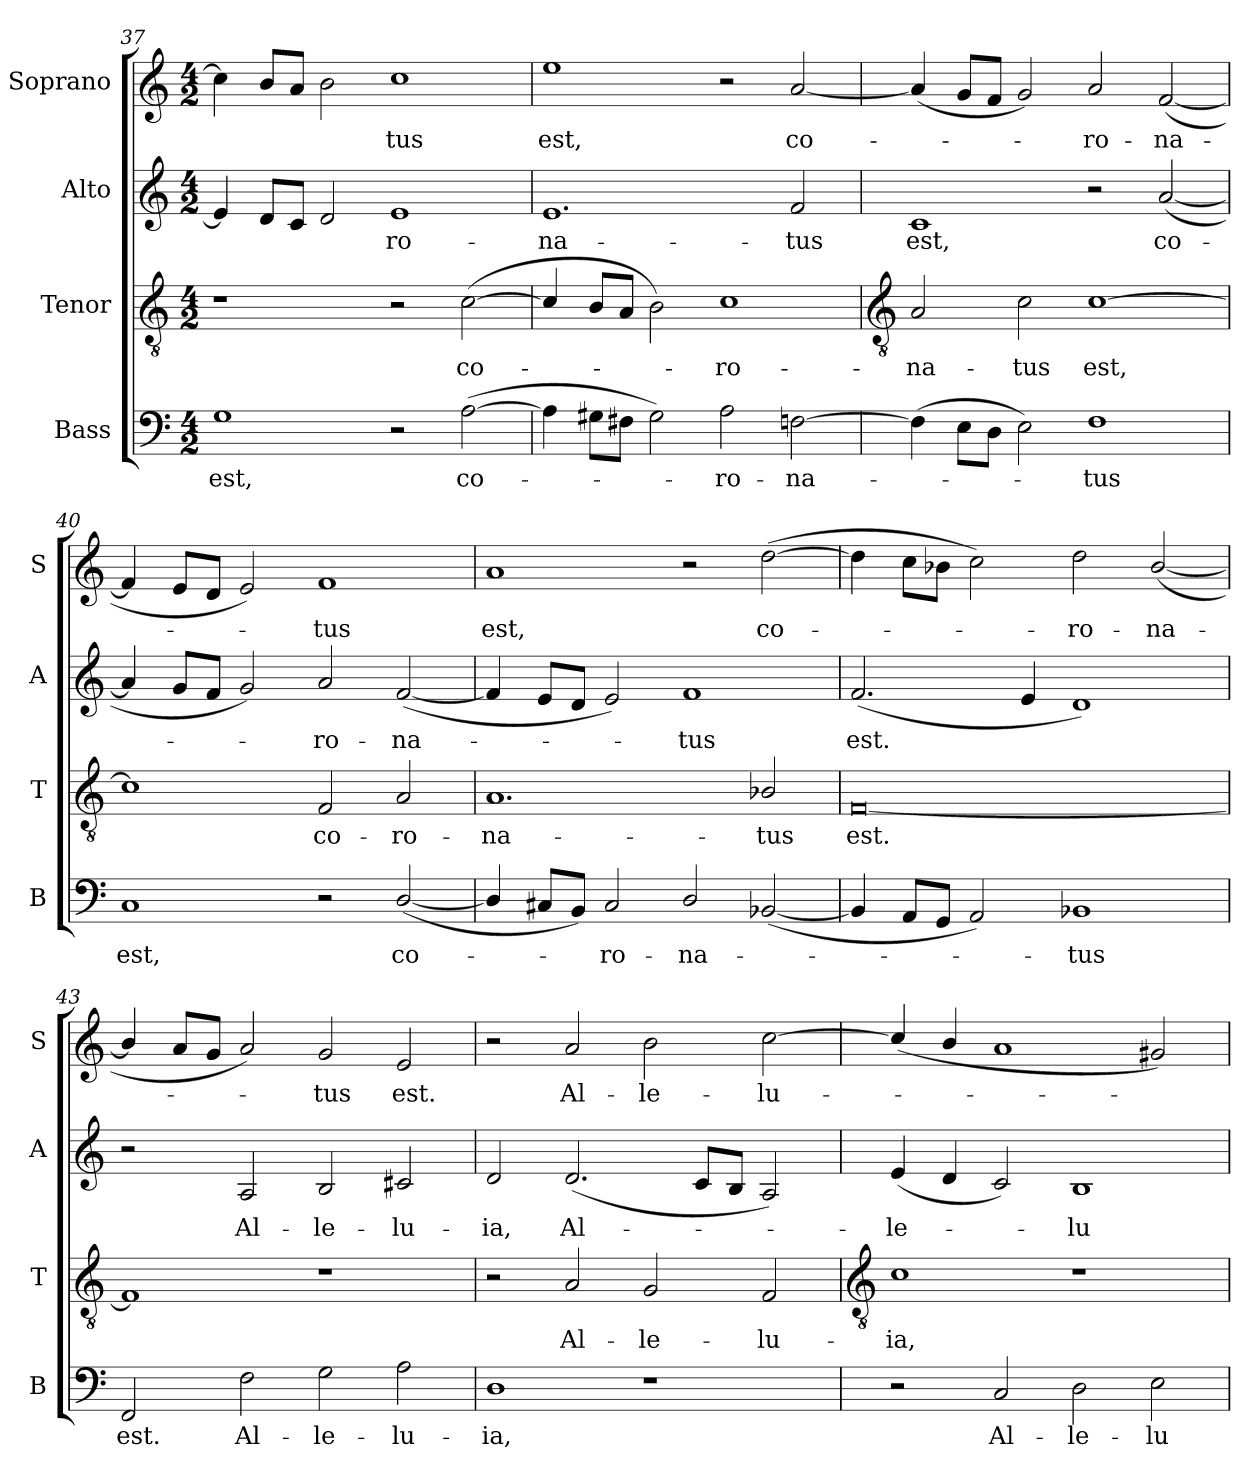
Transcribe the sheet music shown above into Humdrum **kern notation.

**kern	**text	**kern	**text	**kern	**text	**kern	**text
*part4	*part4	*part3	*part3	*part2	*part2	*part1	*part1
*staff4	*staff4	*staff3	*staff3	*staff2	*staff2	*staff1	*staff1
*I"Bass	*	*I"Tenor	*	*I"Alto	*	*I"Soprano	*
*I'B	*	*I'T	*	*I'A	*	*I'S	*
*clefF4	*	*clefGv2	*	*clefG2	*	*clefG2	*
*k[]	*	*k[]	*	*k[]	*	*k[]	*
*C:	*	*C:	*	*C:	*	*C:	*
*M4/2	*	*M4/2	*	*M4/2	*	*M4/2	*
=37	=37	=37	=37	=37	=37	=37	=37
!	!LO:LY:b	!	!	!	!	!	!
1G	est,	1r	.	4e]	.	4cc]	.
.	.	.	.	8dL	.	8bL	.
.	.	.	.	8cJ	.	8aJ	.
.	.	.	.	2d	.	2b	.
!	!	!	!	!	!LO:LY:b	!	!LO:LY:b
2r	.	2r	.	1e	ro-	1cc	tus
!	!LO:LY:b	!	!LO:LY:b	!	!	!	!
(>[2A	co-	(>[2c\	co-	.	.	.	.
=38	=38	=38	=38	=38	=38	=38	=38
!	!	!	!	!	!LO:LY:b	!	!LO:LY:b
4A]	.	4c/]	.	1.e	-na-	1ee	est,
8G#XL	.	8BL	.	.	.	.	.
8F#XJ	.	8AJ	.	.	.	.	.
2G#)	.	2B)	.	.	.	.	.
!	!LO:LY:b	!	!LO:LY:b	!	!	!	!
2A	ro-	1c	ro-	.	.	2r	.
!	!LO:LY:b	!	!	!	!LO:LY:b	!	!LO:LY:b
[2Fn	-na-	.	.	2f	-tus	[2a	co-
!!LO:LB:g=z
=39	=39	=39	=39	=39	=39	=39	=39
*	*	*clefGv2	*	*	*	*	*
!	!	!	!LO:LY:b	!	!LO:LY:b	!	!
(>4F]	.	2A	-na-	1c	est,	(<4a]	.
8EL	.	.	.	.	.	8gL	.
8DJ	.	.	.	.	.	8fJ	.
!	!	!	!LO:LY:b	!	!	!	!
2E)	.	2c	-tus	.	.	2g)	.
!	!LO:LY:b	!	!LO:LY:b	!	!	!	!LO:LY:b
1F	tus	[1c	est,	2r	.	2a	ro-
!	!	!	!	!	!LO:LY:b	!	!LO:LY:b
.	.	.	.	(<[2a	co-	(<[2f	-na-
=40	=40	=40	=40	=40	=40	=40	=40
!	!LO:LY:b	!	!	!	!	!	!
1C	est,	1c]	.	4a]	.	4f]	.
.	.	.	.	8gL	.	8eL	.
.	.	.	.	8fJ	.	8dJ	.
.	.	.	.	2g)	.	2e)	.
!	!	!	!LO:LY:b	!	!LO:LY:b	!	!LO:LY:b
2r	.	2F	co-	2a	ro-	1f	tus
!	!LO:LY:b	!	!LO:LY:b	!	!LO:LY:b	!	!
(<[2D/	co-	2A	-ro-	(<[2f	-na-	.	.
=41	=41	=41	=41	=41	=41	=41	=41
!	!	!	!LO:LY:b	!	!	!	!LO:LY:b
4D/]	.	1.A	-na-	4f]	.	1a	est,
8C#XL	.	.	.	8eL	.	.	.
8BBJ)	.	.	.	8dJ	.	.	.
!	!LO:LY:b	!	!	!	!	!	!
2C#	ro-	.	.	2e)	.	.	.
!	!LO:LY:b	!	!	!	!LO:LY:b	!	!
2D/	-na-	.	.	1f	tus	2r	.
!	!	!	!LO:LY:b	!	!	!	!LO:LY:b
(<[2BB-X	.	2B-X/	-tus	.	.	(>[2dd	co-
=42	=42	=42	=42	=42	=42	=42	=42
!	!	!	!LO:LY:b	!	!LO:LY:b	!	!
4BB-]	.	[0F	est.	(<2.f	est.	4dd]	.
8AAL	.	.	.	.	.	8ccL	.
8GGJ	.	.	.	.	.	8b-XJ	.
2AA)	.	.	.	.	.	2cc)	.
.	.	.	.	4e	.	.	.
!	!LO:LY:b	!	!	!	!	!	!LO:LY:b
1BB-	-tus	.	.	1d)	.	2dd	ro-
!	!	!	!	!	!	!	!LO:LY:b
.	.	.	.	.	.	(<[2b-/	-na-
=43	=43	=43	=43	=43	=43	=43	=43
!	!LO:LY:b	!	!	!	!	!	!
2FF	est.	1F]	.	2r	.	4b-/]	.
.	.	.	.	.	.	8aL	.
.	.	.	.	.	.	8gJ	.
!	!LO:LY:b	!	!	!	!LO:LY:b	!	!
2F	Al-	.	.	2A	Al-	2a)	.
!	!LO:LY:b	!	!	!	!LO:LY:b	!	!LO:LY:b
2G	-le-	1r	.	2B	-le-	2g	tus
!	!LO:LY:b	!	!	!	!LO:LY:b	!	!LO:LY:b
2A	-lu-	.	.	2c#X	-lu-	2e	est.
=44	=44	=44	=44	=44	=44	=44	=44
!	!LO:LY:b	!	!	!	!LO:LY:b	!	!
1D	-ia,	2r	.	2d	-ia,	2r	.
!	!	!	!LO:LY:b	!	!LO:LY:b	!	!LO:LY:b
.	.	2A	Al-	(<2.d	Al-	2a	Al-
!	!	!	!LO:LY:b	!	!	!	!LO:LY:b
1r	.	2G	-le-	.	.	2b	-le-
.	.	.	.	8cL	.	.	.
.	.	.	.	8BJ	.	.	.
!	!	!	!LO:LY:b	!	!	!	!LO:LY:b
.	.	2F	-lu-	2A)	.	[2cc\	-lu-
!!LO:LB:g=z
=45	=45	=45	=45	=45	=45	=45	=45
*	*	*clefGv2	*	*	*	*	*
!	!	!	!LO:LY:b	!	!LO:LY:b	!	!
2r	.	1c	-ia,	(<4e	le-	(<4cc/]	.
.	.	.	.	4d	.	4b/	.
!	!LO:LY:b	!	!	!	!	!	!
2C	Al-	.	.	2c)	.	1a	.
!	!LO:LY:b	!	!	!	!LO:LY:b	!	!
2D	-le-	1r	.	1B	lu-	.	.
!	!LO:LY:b	!	!	!	!	!	!
2E	-lu-	.	.	.	.	2g#X)	.
=	=	=	=	=	=	=	=
*-	*-	*-	*-	*-	*-	*-	*-
